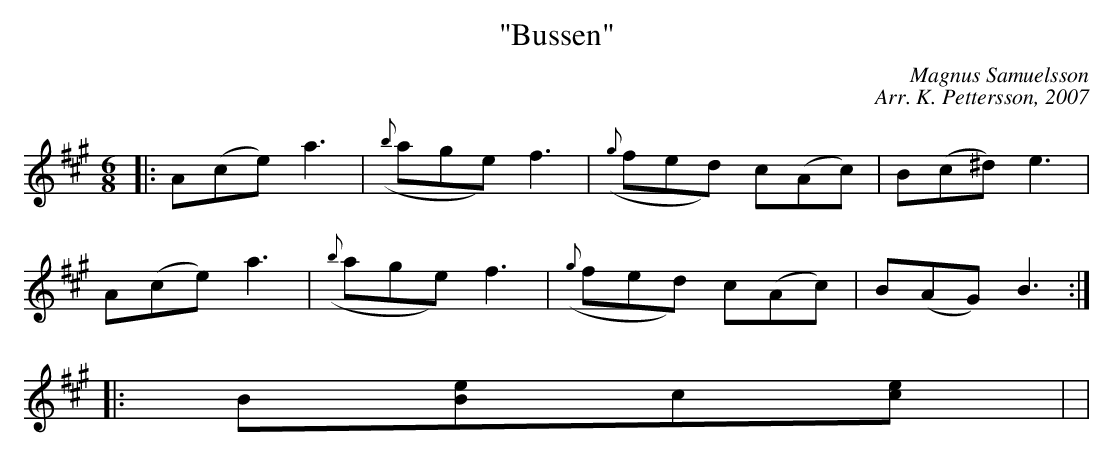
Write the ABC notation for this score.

X:1
T:"Bussen"
C:Magnus Samuelsson
C:Arr. K. Pettersson, 2007
M:6/8
L:1/8
K:A
|: A(ce) a3 | ({b}age) f3 | ({g}fed) c(Ac) | B(c^d) e3 |
 A(ce) a3 | ({b}age) f3 | ({g}fed) c(Ac) | B(AG) B3:|
|: B[Be]c[ce] |  |
 | :|
